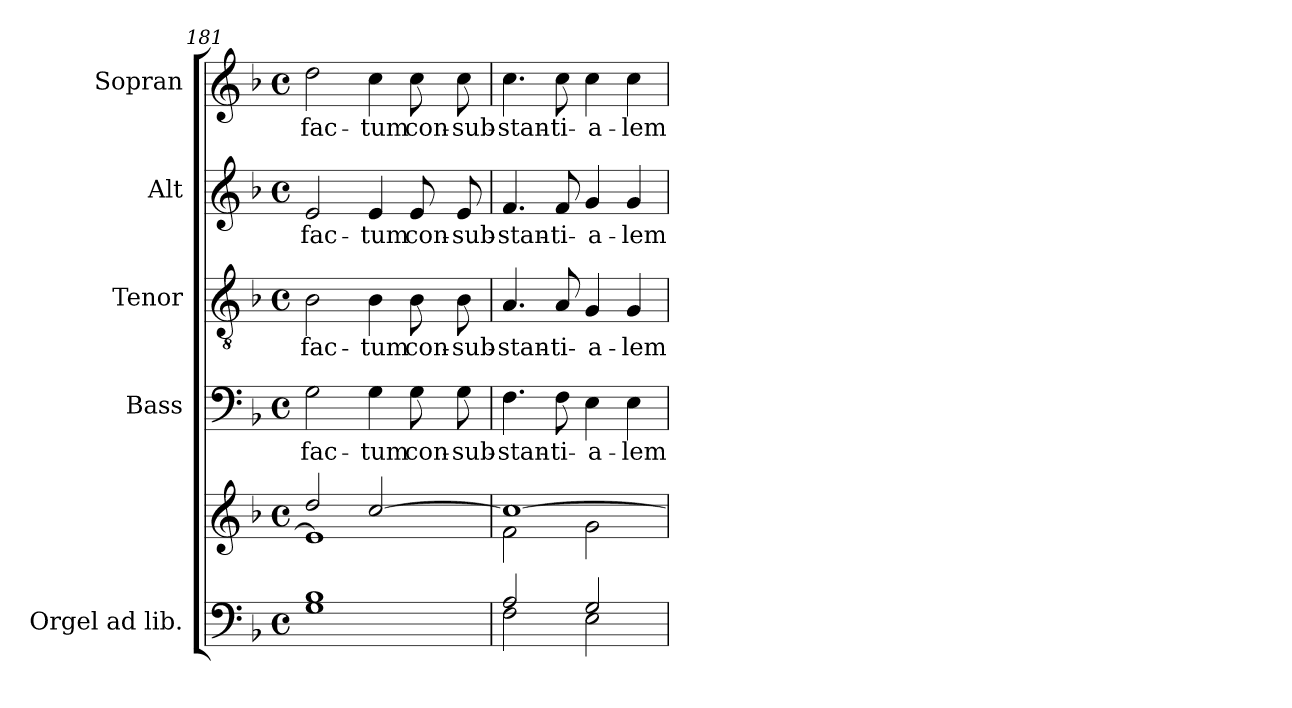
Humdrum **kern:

**kern	**kern	**kern	**text	**kern	**text	**kern	**text	**kern	**text
*part5	*part5	*part4	*part4	*part3	*part3	*part2	*part2	*part1	*part1
*staff6	*staff5	*staff4	*staff4	*staff3	*staff3	*staff2	*staff2	*staff1	*staff1
*I"Orgel ad lib.	*	*I"Bass	*	*I"Tenor	*	*I"Alt	*	*I"Sopran	*
*	*	*I'B.	*	*I'T.	*	*I'A.	*	*I'S.	*
!!LO:LB:g=z
*clefF4	*clefG2	*clefF4	*	*clefGv2	*	*clefG2	*	*clefG2	*
*k[b-]	*k[b-]	*k[b-]	*	*k[b-]	*	*k[b-]	*	*k[b-]	*
*F:	*F:	*F:	*	*F:	*	*F:	*	*F:	*
*M4/4	*M4/4	*M4/4	*	*M4/4	*	*M4/4	*	*M4/4	*
*met(c)	*met(c)	*met(c)	*	*met(c)	*	*met(c)	*	*met(c)	*
=181	=181	=181	=181	=181	=181	=181	=181	=181	=181
*^	*^	*	*	*	*	*	*	*	*
!	!	!	!	!	!LO:LY:b	!	!LO:LY:b	!	!LO:LY:b	!	!LO:LY:b
1B-	1G	2dd/	1e]	2G\	fac-	2B-\	fac-	2e/	fac-	2dd\	fac-
!	!	!	!	!	!LO:LY:b	!	!LO:LY:b	!	!LO:LY:b	!	!LO:LY:b
.	.	[>2cc/	.	4G\	-tum	4B-\	-tum	4e/	-tum	4cc\	-tum
!	!	!	!	!	!LO:LY:b	!	!LO:LY:b	!	!LO:LY:b	!	!LO:LY:b
.	.	.	.	8G\	con-	8B-\	con-	8e/	con-	8cc\	con-
!	!	!	!	!	!LO:LY:b	!	!LO:LY:b	!	!LO:LY:b	!	!LO:LY:b
.	.	.	.	8G\	-sub-	8B-\	-sub-	8e/	-sub-	8cc\	-sub-
=182	=182	=182	=182	=182	=182	=182	=182	=182	=182	=182	=182
!	!	!	!	!	!LO:LY:b	!	!LO:LY:b	!	!LO:LY:b	!	!LO:LY:b
2A/	2F\	1cc_	2f\	4.F\	-stan-	4.A/	-stan-	4.f/	-stan-	4.cc\	-stan-
!	!	!	!	!	!LO:LY:b	!	!LO:LY:b	!	!LO:LY:b	!	!LO:LY:b
.	.	.	.	8F\	-ti-	8A/	-ti-	8f/	-ti-	8cc\	-ti-
!	!	!	!	!	!LO:LY:b	!	!LO:LY:b	!	!LO:LY:b	!	!LO:LY:b
2G/	2E\	.	2g\	4E\	-a-	4G/	-a-	4g/	-a-	4cc\	-a-
!	!	!	!	!	!LO:LY:b	!	!LO:LY:b	!	!LO:LY:b	!	!LO:LY:b
.	.	.	.	4E\	-lem	4G/	-lem	4g/	-lem	4cc\	-lem
*v	*v	*	*	*	*	*	*	*	*	*	*
*	*v	*v	*	*	*	*	*	*	*	*
=	=	=	=	=	=	=	=	=	=
*-	*-	*-	*-	*-	*-	*-	*-	*-	*-
